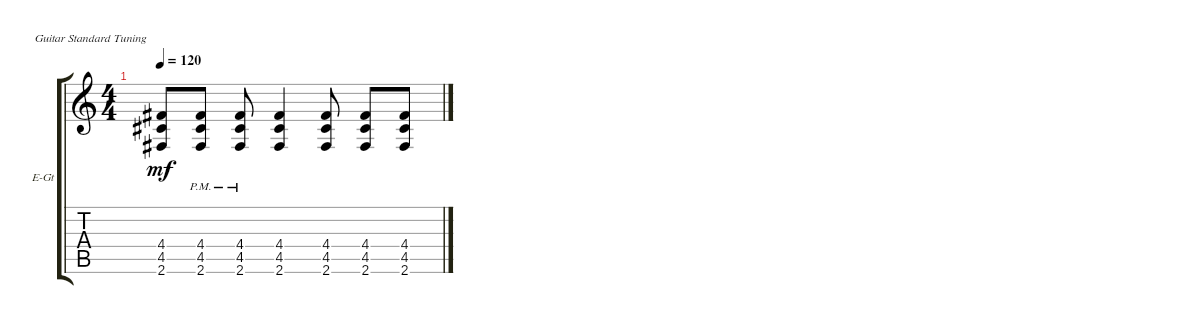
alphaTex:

\defaultSystemsLayout 4
\bracketExtendMode groupsimilarinstruments
\firstSystemTrackNameOrientation horizontal
\otherSystemsTrackNameOrientation horizontal
\track ("Electric Guitar" "E-Gt") {instrument overdrivenguitar}
\staff {score tabs}
\tuning (E4 B3 G3 D3 A2 E2)
\ts (4 4)
\tempo 120
\clef g2
\ks c
(2.6 4.5 4.4).8{dy mf} (2.6{pm} 4.5{pm} 4.4{pm}).8 (4.4{pm} 4.5{pm} 2.6{pm}).8 (2.6 4.5 4.4).4 (2.6 4.5 4.4).8 (4.4 4.5 2.6).8 (2.6 4.5 4.4).8
